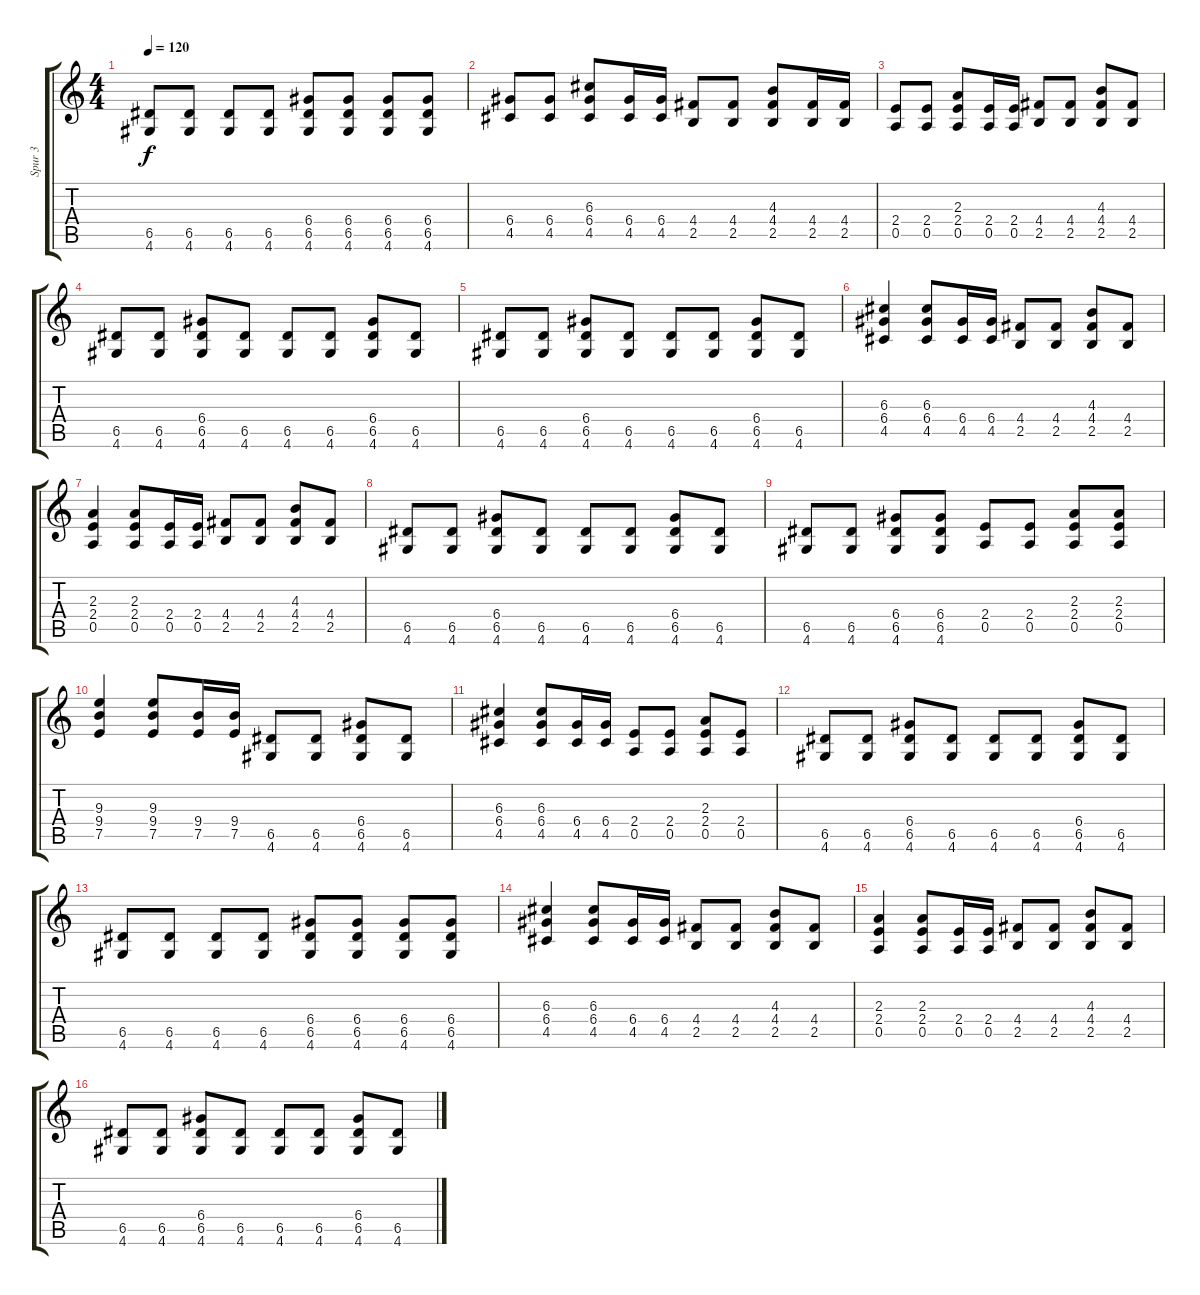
\track ("Spur 3" "Spur 3") {instrument distortionguitar}
\staff {score tabs}
\tuning (E4 B3 G3 D3 A2 E2) {hide}
\ts (4 4)
\tempo 120
\clef g2
\ks c
(6.5 4.6).8{dy f} (6.5 4.6).8 (6.5 4.6).8 (6.5 4.6).8 (6.4 6.5 4.6).8 (6.4 6.5 4.6).8 (6.4 6.5 4.6).8 (6.4 6.5 4.6).8 |
(6.4 4.5).8 (6.4 4.5).8 (6.3 6.4 4.5).8 (6.4 4.5).16 (6.4 4.5).16 (4.4 2.5).8 (4.4 2.5).8 (4.3 4.4 2.5).8 (4.4 2.5).16 (4.4 2.5).16 |
(2.4 0.5).8 (2.4 0.5).8 (2.3 2.4 0.5).8 (2.4 0.5).16 (2.4 0.5).16 (4.4 2.5).8 (4.4 2.5).8 (4.3 4.4 2.5).8 (4.4 2.5).8 |
(6.5 4.6).8 (6.5 4.6).8 (6.4 6.5 4.6).8 (6.5 4.6).8 (6.5 4.6).8 (6.5 4.6).8 (6.4 6.5 4.6).8 (6.5 4.6).8 |
(6.5 4.6).8 (6.5 4.6).8 (6.4 6.5 4.6).8 (6.5 4.6).8 (6.5 4.6).8 (6.5 4.6).8 (6.4 6.5 4.6).8 (6.5 4.6).8 |
(6.3 6.4 4.5).4 (6.3 6.4 4.5).8 (6.4 4.5).16 (6.4 4.5).16 (4.4 2.5).8 (4.4 2.5).8 (4.3 4.4 2.5).8 (4.4 2.5).8 |
(2.3 2.4 0.5).4 (2.3 2.4 0.5).8 (2.4 0.5).16 (2.4 0.5).16 (4.4 2.5).8 (4.4 2.5).8 (4.3 4.4 2.5).8 (4.4 2.5).8 |
(6.5 4.6).8 (6.5 4.6).8 (6.4 6.5 4.6).8 (6.5 4.6).8 (6.5 4.6).8 (6.5 4.6).8 (6.4 6.5 4.6).8 (6.5 4.6).8 |
(6.5 4.6).8 (6.5 4.6).8 (6.4 6.5 4.6).8 (6.4 6.5 4.6).8 (2.4 0.5).8 (2.4 0.5).8 (2.3 2.4 0.5).8 (2.3 2.4 0.5).8 |
(9.3 9.4 7.5).4 (9.3 9.4 7.5).8 (9.4 7.5).16 (9.4 7.5).16 (6.5 4.6).8 (6.5 4.6).8 (6.4 6.5 4.6).8 (6.5 4.6).8 |
(6.3 6.4 4.5).4 (6.3 6.4 4.5).8 (6.4 4.5).16 (6.4 4.5).16 (2.4 0.5).8 (2.4 0.5).8 (2.3 2.4 0.5).8 (2.4 0.5).8 |
(6.5 4.6).8 (6.5 4.6).8 (6.4 6.5 4.6).8 (6.5 4.6).8 (6.5 4.6).8 (6.5 4.6).8 (6.4 6.5 4.6).8 (6.5 4.6).8 |
(6.5 4.6).8 (6.5 4.6).8 (6.5 4.6).8 (6.5 4.6).8 (6.4 6.5 4.6).8 (6.4 6.5 4.6).8 (6.4 6.5 4.6).8 (6.4 6.5 4.6).8 |
(6.3 6.4 4.5).4 (6.3 6.4 4.5).8 (6.4 4.5).16 (6.4 4.5).16 (4.4 2.5).8 (4.4 2.5).8 (4.3 4.4 2.5).8 (4.4 2.5).8 |
(2.3 2.4 0.5).4 (2.3 2.4 0.5).8 (2.4 0.5).16 (2.4 0.5).16 (4.4 2.5).8 (4.4 2.5).8 (4.3 4.4 2.5).8 (4.4 2.5).8 |
(6.5 4.6).8 (6.5 4.6).8 (6.4 6.5 4.6).8 (6.5 4.6).8 (6.5 4.6).8 (6.5 4.6).8 (6.4 6.5 4.6).8 (6.5 4.6).8
